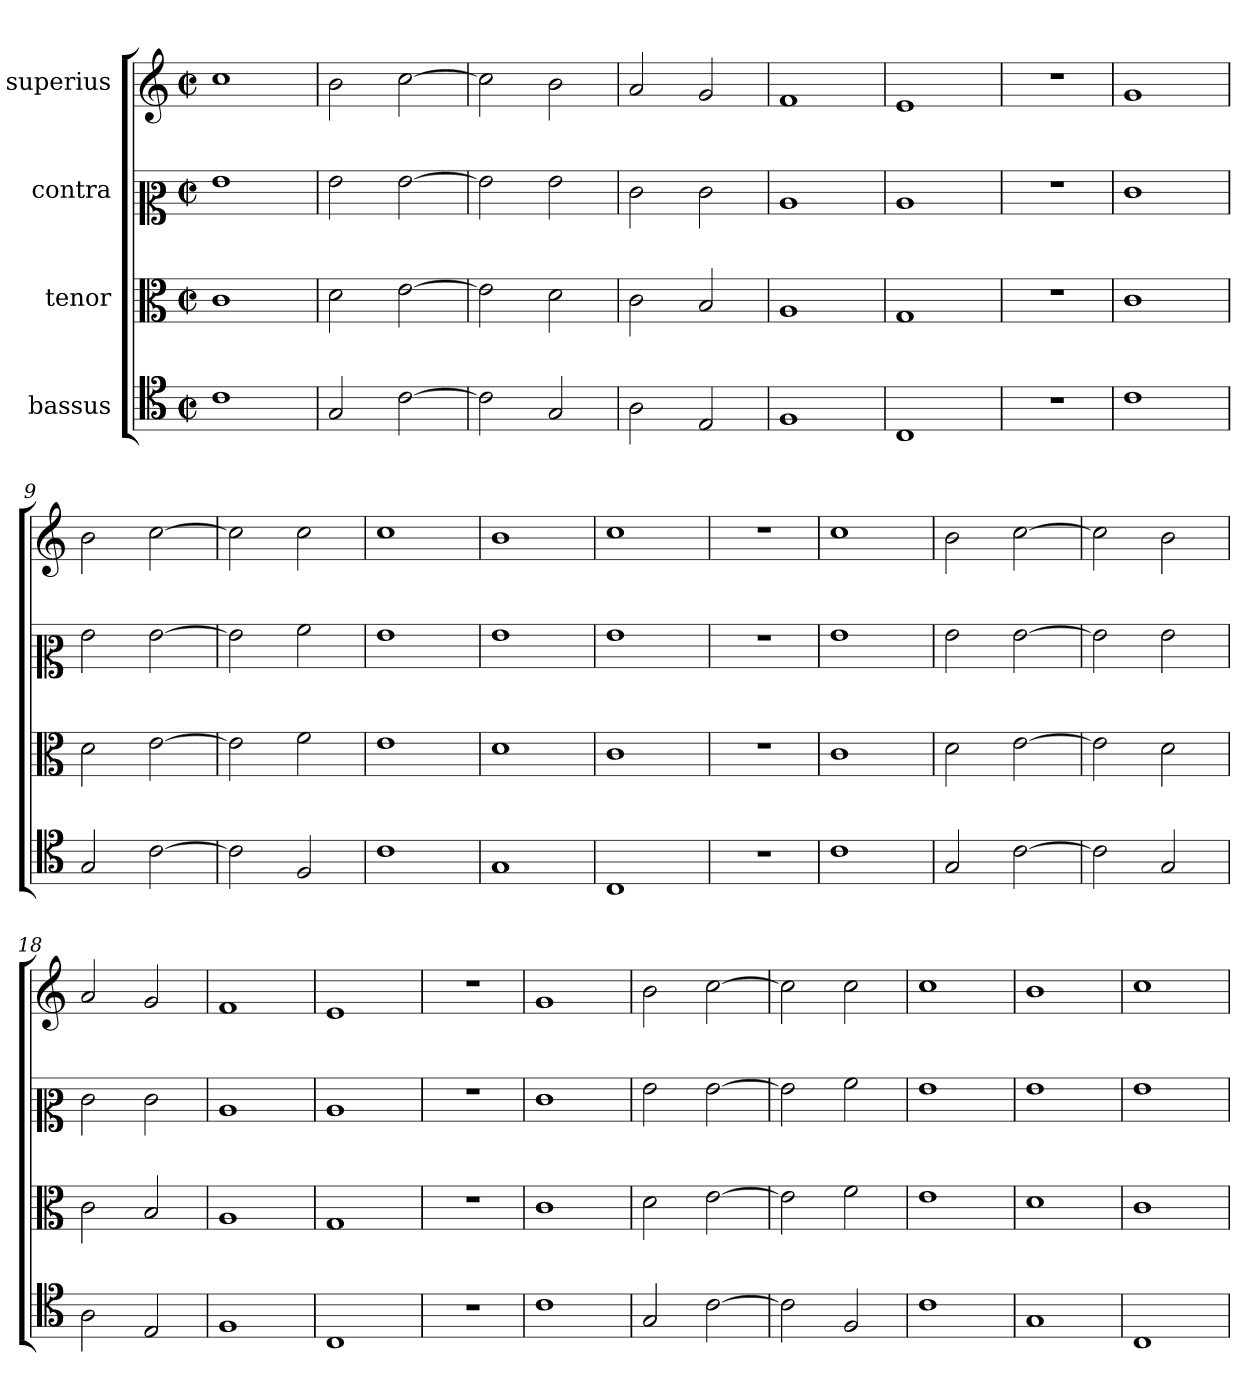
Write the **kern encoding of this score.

**kern	**kern	**kern	**kern
*part4	*part3	*part2	*part1
*staff4	*staff3	*staff2	*staff1
*I"bassus	*I"tenor	*I"contra	*I"superius
*clefC4	*clefC3	*clefC2	*clefG2
*M2/2	*M2/2	*M2/2	*M2/2
*met(c|)	*met(c|)	*met(c|)	*met(c|)
=1	=1	=1	=1
1c	1c	1g	1cc
=2	=2	=2	=2
2G	2d	2g	2b
[2c	[2e	[2g	[2cc
=3	=3	=3	=3
2c]	2e]	2g]	2cc]
2G	2d	2g	2b
=4	=4	=4	=4
2A	2c	2e	2a
2E	2B	2e	2g
=5	=5	=5	=5
1F	1A	1c	1f
=6	=6	=6	=6
1C	1G	1c	1e
=7	=7	=7	=7
1r	1r	1r	1r
=8	=8	=8	=8
1c	1c	1e	1g
=9	=9	=9	=9
2G	2d	2g	2b
[2c	[2e	[2g	[2cc
=10	=10	=10	=10
2c]	2e]	2g]	2cc]
2F	2f	2a	2cc
=11	=11	=11	=11
1c	1e	1g	1cc
=12	=12	=12	=12
1G	1d	1g	1b
=13	=13	=13	=13
1C	1c	1g	1cc
=14	=14	=14	=14
1r	1r	1r	1r
=15	=15	=15	=15
1c	1c	1g	1cc
=16	=16	=16	=16
2G	2d	2g	2b
[2c	[2e	[2g	[2cc
=17	=17	=17	=17
2c]	2e]	2g]	2cc]
2G	2d	2g	2b
=18	=18	=18	=18
2A	2c	2e	2a
2E	2B	2e	2g
=19	=19	=19	=19
1F	1A	1c	1f
=20	=20	=20	=20
1C	1G	1c	1e
=21	=21	=21	=21
1r	1r	1r	1r
=22	=22	=22	=22
1c	1c	1e	1g
=23	=23	=23	=23
2G	2d	2g	2b
[2c	[2e	[2g	[2cc
=24	=24	=24	=24
2c]	2e]	2g]	2cc]
2F	2f	2a	2cc
=25	=25	=25	=25
1c	1e	1g	1cc
=26	=26	=26	=26
1G	1d	1g	1b
=27	=27	=27	=27
1C	1c	1g	1cc
=	=	=	=
*-	*-	*-	*-
